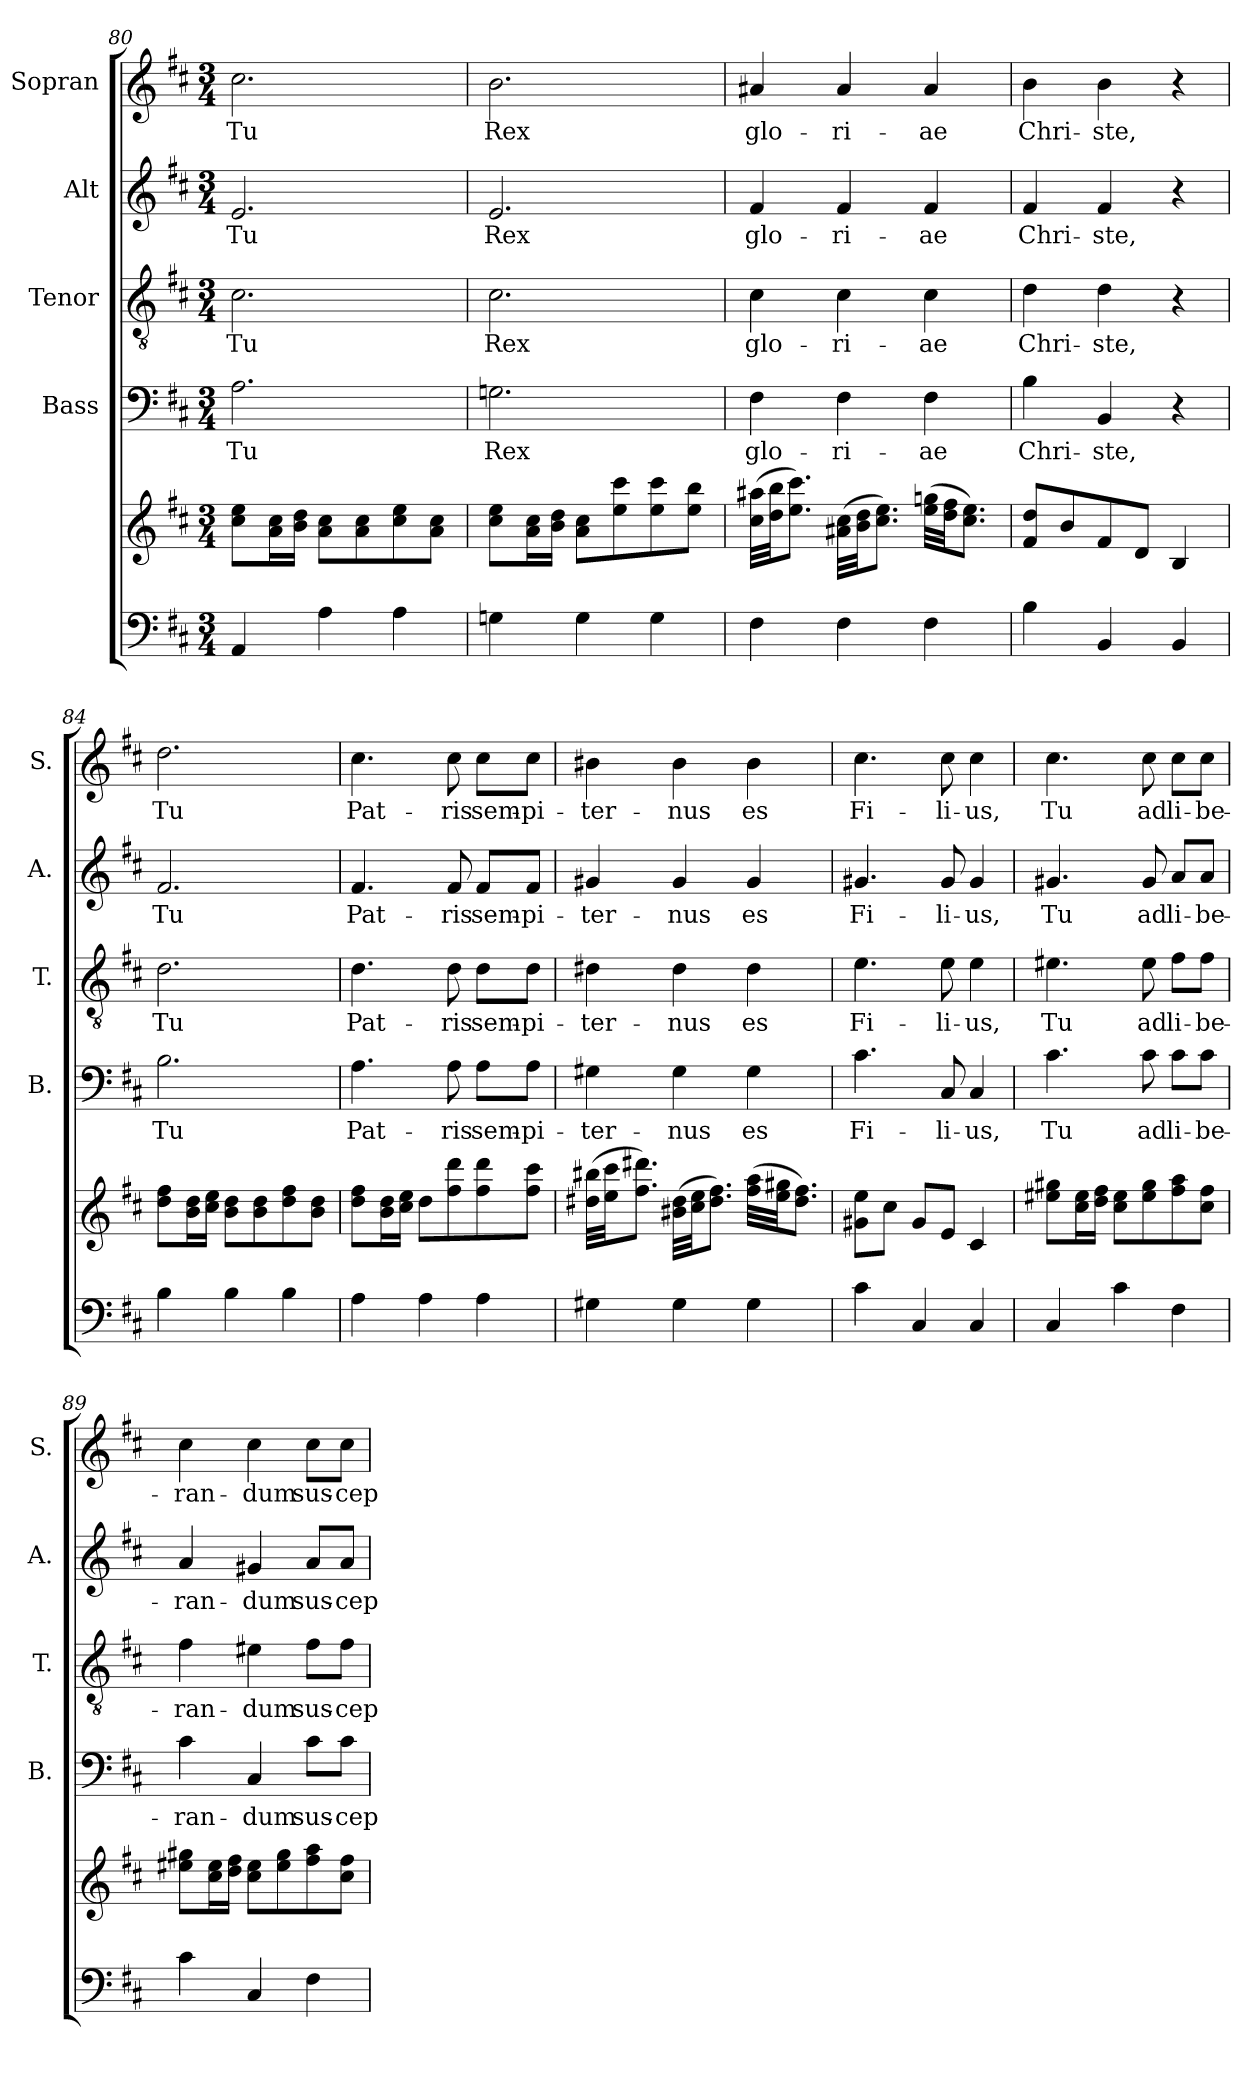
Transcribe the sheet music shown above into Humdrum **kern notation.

**kern	**kern	**kern	**text	**kern	**text	**kern	**text	**kern	**text
*part5	*part5	*part4	*part4	*part3	*part3	*part2	*part2	*part1	*part1
*staff6	*staff5	*staff4	*staff4	*staff3	*staff3	*staff2	*staff2	*staff1	*staff1
*	*	*I"Bass	*	*I"Tenor	*	*I"Alt	*	*I"Sopran	*
*	*	*I'B.	*	*I'T.	*	*I'A.	*	*I'S.	*
*clefF4	*clefG2	*clefF4	*	*clefGv2	*	*clefG2	*	*clefG2	*
*k[f#c#]	*k[f#c#]	*k[f#c#]	*	*k[f#c#]	*	*k[f#c#]	*	*k[f#c#]	*
*D:	*D:	*D:	*	*D:	*	*D:	*	*D:	*
*M3/4	*M3/4	*M3/4	*	*M3/4	*	*M3/4	*	*M3/4	*
=80	=80	=80	=80	=80	=80	=80	=80	=80	=80
!	!	!	!LO:LY:b	!	!LO:LY:b	!	!LO:LY:b	!	!LO:LY:b
4AA/	8cc#\ 8ee\L	2.A\	Tu	2.c#\	Tu	2.e/	Tu	2.cc#\	Tu
.	16a\ 16cc#\L	.	.	.	.	.	.	.	.
.	16b\ 16dd\JJ	.	.	.	.	.	.	.	.
4A\	8a\ 8cc#\L	.	.	.	.	.	.	.	.
.	8a\ 8cc#\	.	.	.	.	.	.	.	.
4A\	8cc#\ 8ee\	.	.	.	.	.	.	.	.
.	8a\ 8cc#\J	.	.	.	.	.	.	.	.
=81	=81	=81	=81	=81	=81	=81	=81	=81	=81
!	!	!	!LO:LY:b	!	!LO:LY:b	!	!LO:LY:b	!	!LO:LY:b
4Gn\	8cc#\ 8ee\L	2.Gn\	Rex	2.c#\	Rex	2.e/	Rex	2.b\	Rex
.	16a\ 16cc#\L	.	.	.	.	.	.	.	.
.	16b\ 16dd\JJ	.	.	.	.	.	.	.	.
4G\	8a\ 8cc#\L	.	.	.	.	.	.	.	.
.	8ee\ 8ccc#\	.	.	.	.	.	.	.	.
4G\	8ee\ 8ccc#\	.	.	.	.	.	.	.	.
.	8ee\ 8bb\J	.	.	.	.	.	.	.	.
=82	=82	=82	=82	=82	=82	=82	=82	=82	=82
!	!	!	!LO:LY:b	!	!LO:LY:b	!	!LO:LY:b	!	!LO:LY:b
4F#\	(>32cc#\ 32aa#X\LLL	4F#\	glo-	4c#\	glo-	4f#/	glo-	4a#X/	glo-
.	32dd\ 32bb\JJ	.	.	.	.	.	.	.	.
.	8.ee\ 8.ccc#\J)	.	.	.	.	.	.	.	.
!	!	!	!LO:LY:b	!	!LO:LY:b	!	!LO:LY:b	!	!LO:LY:b
4F#\	(>32a#X\ 32cc#\LLL	4F#\	-ri-	4c#\	-ri-	4f#/	-ri-	4a#/	-ri-
.	32b\ 32dd\JJ	.	.	.	.	.	.	.	.
.	8.cc#\ 8.ee\J)	.	.	.	.	.	.	.	.
!	!	!	!LO:LY:b	!	!LO:LY:b	!	!LO:LY:b	!	!LO:LY:b
4F#\	(>32ee\ 32ggn\LLL	4F#\	-ae	4c#\	-ae	4f#/	-ae	4a#/	-ae
.	32dd\ 32ff#\JJ	.	.	.	.	.	.	.	.
.	8.cc#\ 8.ee\J)	.	.	.	.	.	.	.	.
!!LO:LB:g=z
=83	=83	=83	=83	=83	=83	=83	=83	=83	=83
!	!	!	!LO:LY:b	!	!LO:LY:b	!	!LO:LY:b	!	!LO:LY:b
4B\	8f#/ 8dd/L	4B\	Chri-	4d\	Chri-	4f#/	Chri-	4b\	Chri-
.	8b/	.	.	.	.	.	.	.	.
!	!	!	!LO:LY:b	!	!LO:LY:b	!	!LO:LY:b	!	!LO:LY:b
4BB/	8f#/	4BB/	-ste,	4d\	-ste,	4f#/	-ste,	4b\	-ste,
.	8d/J	.	.	.	.	.	.	.	.
4BB/	4B/	4r	.	4r	.	4r	.	4r	.
=84	=84	=84	=84	=84	=84	=84	=84	=84	=84
!	!	!	!LO:LY:b	!	!LO:LY:b	!	!LO:LY:b	!	!LO:LY:b
4B\	8dd\ 8ff#\L	2.B\	Tu	2.d\	Tu	2.f#/	Tu	2.dd\	Tu
.	16b\ 16dd\L	.	.	.	.	.	.	.	.
.	16cc#\ 16ee\JJ	.	.	.	.	.	.	.	.
4B\	8b\ 8dd\L	.	.	.	.	.	.	.	.
.	8b\ 8dd\	.	.	.	.	.	.	.	.
4B\	8dd\ 8ff#\	.	.	.	.	.	.	.	.
.	8b\ 8dd\J	.	.	.	.	.	.	.	.
=85	=85	=85	=85	=85	=85	=85	=85	=85	=85
!	!	!	!LO:LY:b	!	!LO:LY:b	!	!LO:LY:b	!	!LO:LY:b
4A\	8dd\ 8ff#\L	4.A\	Pat-	4.d\	Pat-	4.f#/	Pat-	4.cc#\	Pat-
.	16b\ 16dd\L	.	.	.	.	.	.	.	.
.	16cc#\ 16ee\JJ	.	.	.	.	.	.	.	.
4A\	8dd\L	.	.	.	.	.	.	.	.
!	!	!	!LO:LY:b	!	!LO:LY:b	!	!LO:LY:b	!	!LO:LY:b
.	8ff#\ 8ddd\	8A\	-ris	8d\	-ris	8f#/	-ris	8cc#\	-ris
!	!	!	!LO:LY:b	!	!LO:LY:b	!	!LO:LY:b	!	!LO:LY:b
4A\	8ff#\ 8ddd\	8A\L	sem-	8d\L	sem-	8f#/L	sem-	8cc#\L	sem-
!	!	!	!LO:LY:b	!	!LO:LY:b	!	!LO:LY:b	!	!LO:LY:b
.	8ff#\ 8ccc#\J	8A\J	-pi-	8d\J	-pi-	8f#/J	-pi-	8cc#\J	-pi-
=86	=86	=86	=86	=86	=86	=86	=86	=86	=86
!	!	!	!LO:LY:b	!	!LO:LY:b	!	!LO:LY:b	!	!LO:LY:b
4G#X\	(>32dd#X\ 32bb#X\LLL	4G#X\	-ter-	4d#X\	-ter-	4g#X/	-ter-	4b#X\	-ter-
.	32ee\ 32ccc#\JJ	.	.	.	.	.	.	.	.
.	8.ff#\ 8.ddd#X\J)	.	.	.	.	.	.	.	.
!	!	!	!LO:LY:b	!	!LO:LY:b	!	!LO:LY:b	!	!LO:LY:b
4G#\	(>32b#X\ 32dd#\LLL	4G#\	-nus	4d#\	-nus	4g#/	-nus	4b#\	-nus
.	32cc#\ 32ee\JJ	.	.	.	.	.	.	.	.
.	8.dd#\ 8.ff#\J)	.	.	.	.	.	.	.	.
!	!	!	!LO:LY:b	!	!LO:LY:b	!	!LO:LY:b	!	!LO:LY:b
4G#\	(>32ff#\ 32aa\LLL	4G#\	es	4d#\	es	4g#/	es	4b#\	es
.	32ee\ 32gg#X\JJ	.	.	.	.	.	.	.	.
.	8.dd#\ 8.ff#\J)	.	.	.	.	.	.	.	.
=87	=87	=87	=87	=87	=87	=87	=87	=87	=87
!	!	!	!LO:LY:b	!	!LO:LY:b	!	!LO:LY:b	!	!LO:LY:b
4c#\	8g#X\ 8ee\L	4.c#\	Fi-	4.e\	Fi-	4.g#X/	Fi-	4.cc#\	Fi-
.	8cc#\J	.	.	.	.	.	.	.	.
4C#/	8g#/L	.	.	.	.	.	.	.	.
!	!	!	!LO:LY:b	!	!LO:LY:b	!	!LO:LY:b	!	!LO:LY:b
.	8e/J	8C#/	-li-	8e\	-li-	8g#/	-li-	8cc#\	-li-
!	!	!	!LO:LY:b	!	!LO:LY:b	!	!LO:LY:b	!	!LO:LY:b
4C#/	4c#/	4C#/	-us,	4e\	-us,	4g#/	-us,	4cc#\	-us,
!!LO:PB:g=z
=88	=88	=88	=88	=88	=88	=88	=88	=88	=88
!	!	!	!LO:LY:b	!	!LO:LY:b	!	!LO:LY:b	!	!LO:LY:b
4C#/	8ee#X\ 8gg#X\L	4.c#\	Tu	4.e#X\	Tu	4.g#X/	Tu	4.cc#\	Tu
.	16cc#\ 16ee#\L	.	.	.	.	.	.	.	.
.	16dd\ 16ff#\JJ	.	.	.	.	.	.	.	.
4c#\	8cc#\ 8ee#\L	.	.	.	.	.	.	.	.
!	!	!	!LO:LY:b	!	!LO:LY:b	!	!LO:LY:b	!	!LO:LY:b
.	8ee#\ 8gg#\	8c#\	ad	8e#\	ad	8g#/	ad	8cc#\	ad
!	!	!	!LO:LY:b	!	!LO:LY:b	!	!LO:LY:b	!	!LO:LY:b
4F#\	8ff#\ 8aa\	8c#\L	li-	8f#\L	li-	8a/L	li-	8cc#\L	li-
!	!	!	!LO:LY:b	!	!LO:LY:b	!	!LO:LY:b	!	!LO:LY:b
.	8cc#\ 8ff#\J	8c#\J	-be-	8f#\J	-be-	8a/J	-be-	8cc#\J	-be-
=89	=89	=89	=89	=89	=89	=89	=89	=89	=89
!	!	!	!LO:LY:b	!	!LO:LY:b	!	!LO:LY:b	!	!LO:LY:b
4c#\	8ee#X\ 8gg#X\L	4c#\	-ran-	4f#\	-ran-	4a/	-ran-	4cc#\	-ran-
.	16cc#\ 16ee#\L	.	.	.	.	.	.	.	.
.	16dd\ 16ff#\JJ	.	.	.	.	.	.	.	.
!	!	!	!LO:LY:b	!	!LO:LY:b	!	!LO:LY:b	!	!LO:LY:b
4C#/	8cc#\ 8ee#\L	4C#/	-dum	4e#X\	-dum	4g#X/	-dum	4cc#\	-dum
.	8ee#\ 8gg#\	.	.	.	.	.	.	.	.
!	!	!	!LO:LY:b	!	!LO:LY:b	!	!LO:LY:b	!	!LO:LY:b
4F#\	8ff#\ 8aa\	8c#\L	sus-	8f#\L	sus-	8a/L	sus-	8cc#\L	sus-
!	!	!	!LO:LY:b	!	!LO:LY:b	!	!LO:LY:b	!	!LO:LY:b
.	8cc#\ 8ff#\J	8c#\J	-cep-	8f#\J	-cep-	8a/J	-cep-	8cc#\J	-cep-
=	=	=	=	=	=	=	=	=	=
*-	*-	*-	*-	*-	*-	*-	*-	*-	*-
